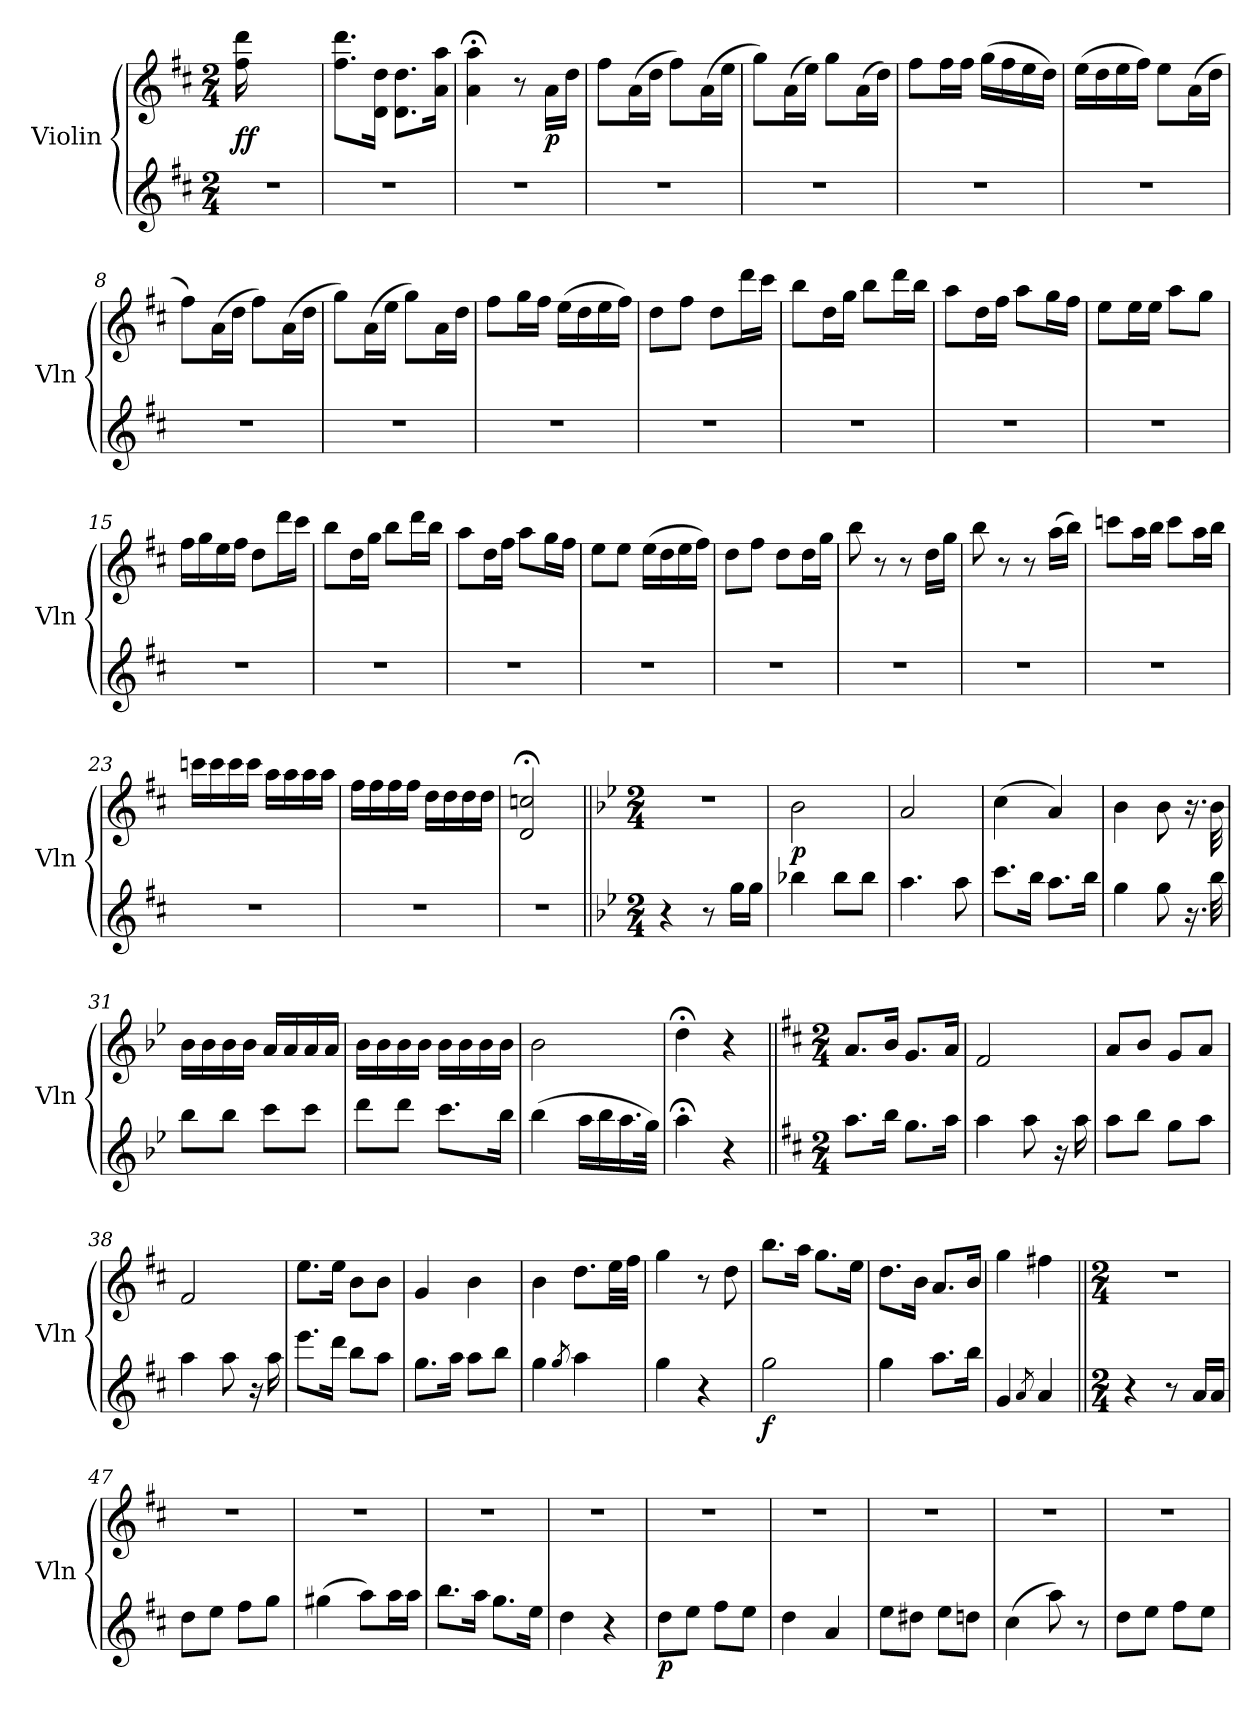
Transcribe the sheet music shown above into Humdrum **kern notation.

**kern	**dynam	**kern	**dynam
*part2	*part2	*part1	*part1
*staff2	*staff2	*staff1	*staff1
*I"Violin	*	*I"Violin	*
*I'Vln	*	*I'Vln	*
*clefG2	*	*clefG2	*
*k[f#c#]	*	*k[f#c#]	*
*M2/4	*	*M2/4	*
=1	=1	=1	=1
!	!	!	!LO:DY:b
2r	.	16ff#\ 16ddd\	ff
.	.	4..ryy	.
=2	=2	=2	=2
2r	.	8.ff#\ 8.ddd\L	.
.	.	16d\ 16dd\Jk	.
.	.	8.d\ 8.dd\L	.
.	.	16a\ 16aa\Jk	.
=3	=3	=3	=3
2r	.	4a;<\ 4aa;<\	.
.	.	8r	.
!	!	!	!LO:DY:b
.	.	16a\LL	p
.	.	16dd\JJ	.
=4	=4	=4	=4
2r	.	8ff#\L	.
.	.	(>16a\L	.
.	.	16dd\JJ	.
.	.	8ff#\L)	.
.	.	(>16a\L	.
.	.	16ee\JJ	.
=5	=5	=5	=5
2r	.	8gg\L)	.
.	.	(>16a\L	.
.	.	16ee\JJ)	.
.	.	8gg\L	.
.	.	(>16a\L	.
.	.	16dd\JJ)	.
=6	=6	=6	=6
2r	.	8ff#\L	.
.	.	16ff#\L	.
.	.	16ff#\JJ	.
.	.	(>16gg\LL	.
.	.	16ff#\	.
.	.	16ee\	.
.	.	16dd\JJ)	.
!!LO:LB:g=z
=7	=7	=7	=7
2r	.	(>16ee\LL	.
.	.	16dd\	.
.	.	16ee\	.
.	.	16ff#\JJ)	.
.	.	8ee\L	.
.	.	(>16a\L	.
.	.	16dd\JJ	.
=8	=8	=8	=8
2r	.	8ff#\L)	.
.	.	(>16a\L	.
.	.	16dd\JJ	.
.	.	8ff#\L)	.
.	.	(>16a\L	.
.	.	16dd\JJ	.
=9	=9	=9	=9
2r	.	8gg\L)	.
.	.	(>16a\L	.
.	.	16ee\JJ	.
.	.	8gg\L)	.
.	.	16a\L	.
.	.	16dd\JJ	.
=10	=10	=10	=10
2r	.	8ff#\L	.
.	.	16gg\L	.
.	.	16ff#\JJ	.
.	.	(>16ee\LL	.
.	.	16dd\	.
.	.	16ee\	.
.	.	16ff#\JJ)	.
=11	=11	=11	=11
2r	.	8dd\L	.
.	.	8ff#\J	.
.	.	8dd\L	.
.	.	16ddd\L	.
.	.	16ccc#\JJ	.
=12	=12	=12	=12
2r	.	8bb\L	.
.	.	16dd\L	.
.	.	16gg\JJ	.
.	.	8bb\L	.
.	.	16ddd\L	.
.	.	16bb\JJ	.
!!LO:LB:g=z
=13	=13	=13	=13
2r	.	8aa\L	.
.	.	16dd\L	.
.	.	16ff#\JJ	.
.	.	8aa\L	.
.	.	16gg\L	.
.	.	16ff#\JJ	.
=14	=14	=14	=14
2r	.	8ee\L	.
.	.	16ee\L	.
.	.	16ee\JJ	.
.	.	8aa\L	.
.	.	8gg\J	.
=15	=15	=15	=15
2r	.	16ff#\LL	.
.	.	16gg\	.
.	.	16ee\	.
.	.	16ff#\JJ	.
.	.	8dd\L	.
.	.	16ddd\L	.
.	.	16ccc#\JJ	.
=16	=16	=16	=16
2r	.	8bb\L	.
.	.	16dd\L	.
.	.	16gg\JJ	.
.	.	8bb\L	.
.	.	16ddd\L	.
.	.	16bb\JJ	.
=17	=17	=17	=17
2r	.	8aa\L	.
.	.	16dd\L	.
.	.	16ff#\JJ	.
.	.	8aa\L	.
.	.	16gg\L	.
.	.	16ff#\JJ	.
=18	=18	=18	=18
2r	.	8ee\L	.
.	.	8ee\J	.
.	.	(>16ee\LL	.
.	.	16dd\	.
.	.	16ee\	.
.	.	16ff#\JJ)	.
!!LO:LB:g=z
=19	=19	=19	=19
2r	.	8dd\L	.
.	.	8ff#\J	.
.	.	8dd\L	.
.	.	16dd\L	.
.	.	16gg\JJ	.
=20	=20	=20	=20
2r	.	8bb\	.
.	.	8r	.
.	.	8r	.
.	.	16dd\LL	.
.	.	16gg\JJ	.
=21	=21	=21	=21
2r	.	8bb\	.
.	.	8r	.
.	.	8r	.
.	.	(>16aa\LL	.
.	.	16bb\JJ)	.
=22	=22	=22	=22
2r	.	8cccn\L	.
.	.	16aa\L	.
.	.	16bb\JJ	.
.	.	8ccc\L	.
.	.	16aa\L	.
.	.	16bb\JJ	.
=23	=23	=23	=23
2r	.	16cccn\LL	.
.	.	16ccc\	.
.	.	16ccc\	.
.	.	16ccc\JJ	.
.	.	16aa\LL	.
.	.	16aa\	.
.	.	16aa\	.
.	.	16aa\JJ	.
!!LO:LB:g=z
=24	=24	=24	=24
2r	.	16ff#\LL	.
.	.	16ff#\	.
.	.	16ff#\	.
.	.	16ff#\JJ	.
.	.	16dd\LL	.
.	.	16dd\	.
.	.	16dd\	.
.	.	16dd\JJ	.
=25	=25	=25	=25
2r	.	2d;</ 2ccn;</	.
=26||	=26||	=26||	=26||
*k[b-e-]	*	*k[b-e-]	*
*M2/4	*	*M2/4	*
4r	.	2r	.
8r	.	.	.
16gg\LL	.	.	.
16gg\JJ	.	.	.
=27	=27	=27	=27
!	!	!	!LO:DY:b
4bb-X\	.	2b-\	p
8bb-\L	.	.	.
8bb-\J	.	.	.
=28	=28	=28	=28
4.aa\	.	2a/	.
8aa\	.	.	.
=29	=29	=29	=29
8.ccc\L	.	(>4cc\	.
16bb-\Jk	.	.	.
8.aa\L	.	4a/)	.
16bb-\Jk	.	.	.
=30	=30	=30	=30
4gg\	.	4b-\	.
8gg\	.	8b-\	.
16.r	.	16.r	.
32bb-\	.	32b-\	.
!!LO:PB:g=z
=31	=31	=31	=31
8bb-\L	.	16b-\LL	.
.	.	16b-\	.
8bb-\J	.	16b-\	.
.	.	16b-\JJ	.
8ccc\L	.	16a/LL	.
.	.	16a/	.
8ccc\J	.	16a/	.
.	.	16a/JJ	.
=32	=32	=32	=32
8ddd\L	.	16b-\LL	.
.	.	16b-\	.
8ddd\J	.	16b-\	.
.	.	16b-\JJ	.
8.ccc\L	.	16b-\LL	.
.	.	16b-\	.
.	.	16b-\	.
16bb-\Jk	.	16b-\JJ	.
=33	=33	=33	=33
(>4bb-\	.	2b-\	.
16aa\LL	.	.	.
16bb-\	.	.	.
16.aa\	.	.	.
32gg\JJk)	.	.	.
=34	=34	=34	=34
4aa;<\	.	4dd;<\	.
4r	.	4r	.
=35||	=35||	=35||	=35||
*k[f#c#]	*	*k[f#c#]	*
*M2/4	*	*M2/4	*
8.aa\L	.	8.a/L	.
16bb\Jk	.	16b/Jk	.
8.gg\L	.	8.g/L	.
16aa\Jk	.	16a/Jk	.
=36	=36	=36	=36
4aa\	.	2f#/	.
8aa\	.	.	.
16r	.	.	.
16aa\	.	.	.
!!LO:LB:g=z
=37	=37	=37	=37
8aa\L	.	8a/L	.
8bb\J	.	8b/J	.
8gg\L	.	8g/L	.
8aa\J	.	8a/J	.
=38	=38	=38	=38
4aa\	.	2f#/	.
8aa\	.	.	.
16r	.	.	.
16aa\	.	.	.
=39	=39	=39	=39
8.eee\L	.	8.ee\L	.
16ddd\Jk	.	16ee\Jk	.
8bb\L	.	8b\L	.
8aa\J	.	8b\J	.
=40	=40	=40	=40
8.gg\L	.	4g/	.
16aa\Jk	.	.	.
8aa\L	.	4b\	.
8bb\J	.	.	.
=41	=41	=41	=41
4gg\	.	4b\	.
8qgg/	.	.	.
4aa\	.	8.dd\L	.
.	.	32ee\LL	.
.	.	32ff#\JJJ	.
=42	=42	=42	=42
4gg\	.	4gg\	.
4r	.	8r	.
.	.	8dd\	.
=43	=43	=43	=43
!	!LO:DY:b	!	!
2gg\	f	8.bb\L	.
.	.	16aa\Jk	.
.	.	8.gg\L	.
.	.	16ee\Jk	.
!!LO:PB:g=z
=44	=44	=44	=44
4gg\	.	8.dd\L	.
.	.	16b\Jk	.
8.aa\L	.	8.a/L	.
16bb\Jk	.	16b/Jk	.
=45	=45	=45	=45
4g/	.	4gg\	.
8qa/	.	.	.
4a/	.	4ff#X\	.
=46||	=46||	=46||	=46||
*M2/4	*	*M2/4	*
4r	.	2r	.
8r	.	.	.
16a/LL	.	.	.
16a/JJ	.	.	.
=47	=47	=47	=47
8dd\L	.	2r	.
8ee\J	.	.	.
8ff#\L	.	.	.
8gg\J	.	.	.
=48	=48	=48	=48
(>4gg#X\	.	2r	.
8aa\L)	.	.	.
16aa\L	.	.	.
16aa\JJ	.	.	.
=49	=49	=49	=49
8.bb\L	.	2r	.
16aa\Jk	.	.	.
8.gg\L	.	.	.
16ee\Jk	.	.	.
=50	=50	=50	=50
4dd\	.	2r	.
4r	.	.	.
!!LO:LB:g=z
=51	=51	=51	=51
!	!LO:DY:b	!	!
8dd\L	p	2r	.
8ee\J	.	.	.
8ff#\L	.	.	.
8ee\J	.	.	.
=52	=52	=52	=52
4dd\	.	2r	.
4a/	.	.	.
=53	=53	=53	=53
8ee\L	.	2r	.
8dd#X\J	.	.	.
8ee\L	.	.	.
8ddn\J	.	.	.
=54	=54	=54	=54
(>4cc#\	.	2r	.
8aa\)	.	.	.
8r	.	.	.
=55	=55	=55	=55
8dd\L	.	2r	.
8ee\J	.	.	.
8ff#\L	.	.	.
8ee\J	.	.	.
=	=	=	=
*-	*-	*-	*-
